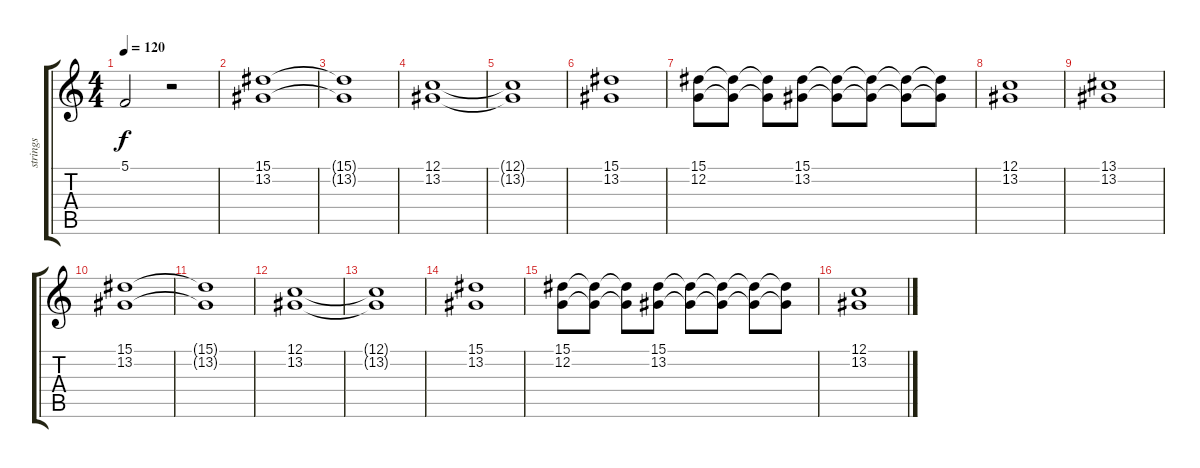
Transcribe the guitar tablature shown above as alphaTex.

\track ("strings" "strings") {instrument tremolostrings}
\staff {score tabs}
\tuning (C4 G3 Eb3 Bb2 F2 C2) {hide}
\ts (4 4)
\tempo 120
\clef g2
\ks c
5.1{t}.2{dy f} r.2 |
(15.1 13.2).1 |
(15.1{t} 13.2{t}).1 |
(12.1 13.2).1 |
(12.1{t} 13.2{t}).1 |
(15.1 13.2).1 |
(15.1 12.2).8 (15.1{t} 12.2{t}).8 (15.1{t} 12.2{t}).8 (15.1 13.2).8 (15.1{t} 13.2{t}).8 (15.1{t} 13.2{t}).8 (15.1{t} 13.2{t}).8 (15.1{t} 13.2{t}).8 |
(12.1 13.2).1 |
(13.1 13.2).1 |
(15.1 13.2).1 |
(15.1{t} 13.2{t}).1 |
(12.1 13.2).1 |
(12.1{t} 13.2{t}).1 |
(15.1 13.2).1 |
(15.1 12.2).8 (15.1{t} 12.2{t}).8 (15.1{t} 12.2{t}).8 (15.1 13.2).8 (15.1{t} 13.2{t}).8 (15.1{t} 13.2{t}).8 (15.1{t} 13.2{t}).8 (15.1{t} 13.2{t}).8 |
(12.1 13.2).1
